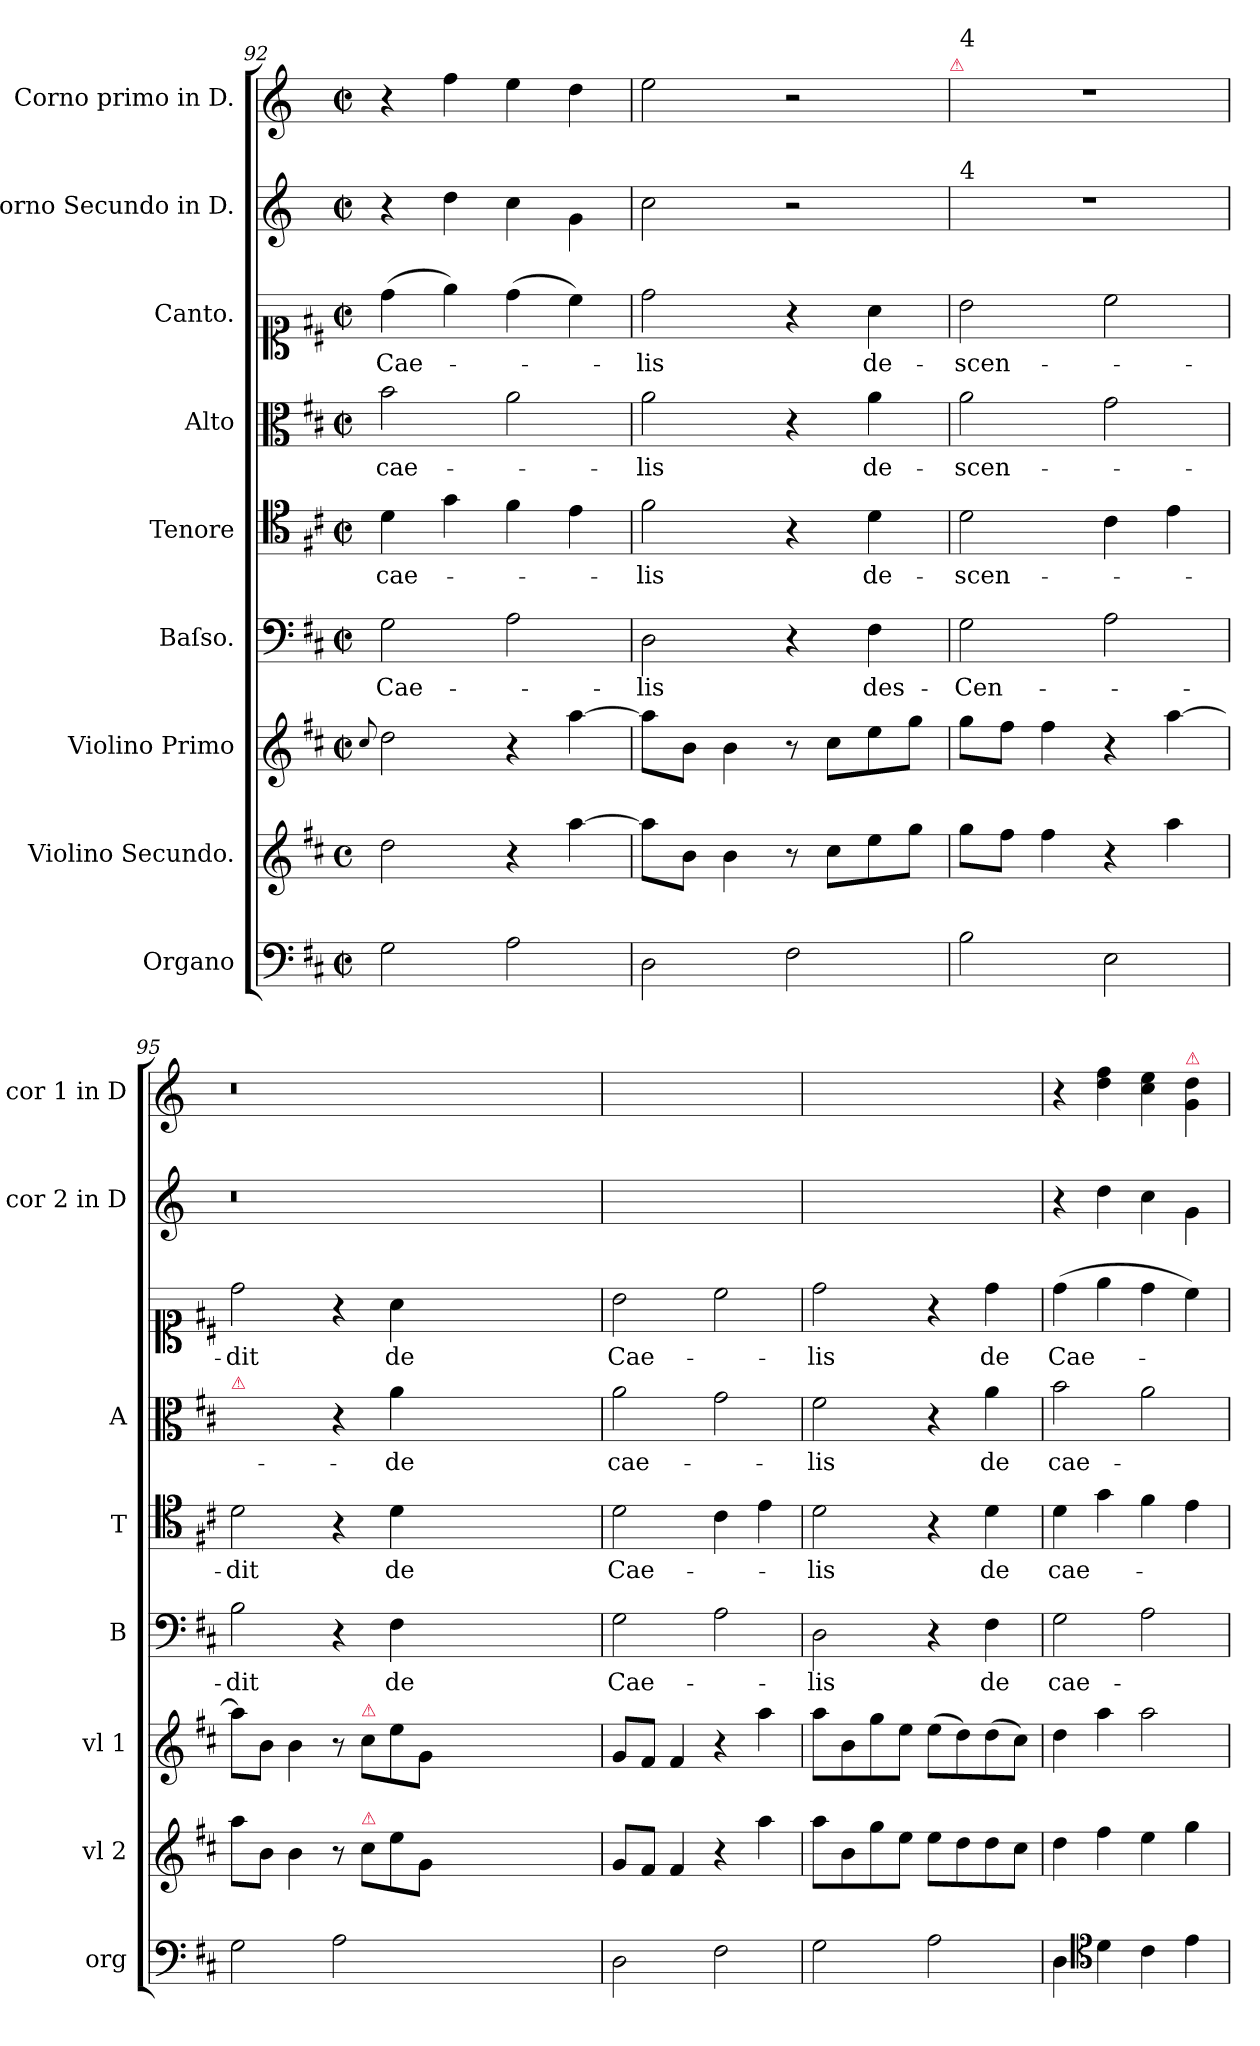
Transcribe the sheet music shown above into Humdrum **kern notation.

**kern	**dynam	**kern	**kern	**dynam	**kern	**text	**kern	**text	**kern	**text	**kern	**text	**kern	**kern
*part9	*part9	*part8	*part7	*part7	*part6	*part6	*part5	*part5	*part4	*part4	*part3	*part3	*part2	*part1
*staff9	*staff9	*staff8	*staff7	*staff7	*staff6	*staff6	*staff5	*staff5	*staff4	*staff4	*staff3	*staff3	*staff2	*staff1
*I"Organo	*	*I"Violino Secundo.	*I"Violino Primo	*	*I"Baſso.	*	*I"Tenore	*	*I"Alto	*	*I"Canto.	*	*I"Corno Secundo in D.	*I"Corno primo in D.
*I'org	*	*I'vl 2	*I'vl 1	*	*I'B	*	*I'T	*	*I'A	*	*	*	*I'cor 2 in D	*I'cor 1 in D
*clefF4	*	*clefG2	*clefG2	*	*clefF4	*	*clefC4	*	*clefC3	*	*clefC1	*	*clefG2	*clefG2
*	*	*	*	*	*	*	*	*	*	*	*	*	*ITrd6c10	*ITrd6c10
*k[f#c#]	*	*k[f#c#]	*k[f#c#]	*	*k[f#c#]	*	*k[f#c#]	*	*k[f#c#]	*	*k[f#c#]	*	*k[f#c#]	*k[f#c#]
*D:	*	*D:	*D:	*	*D:	*	*D:	*	*D:	*	*D:	*	*D:	*D:
*M2/2	*	*M2/2	*M2/2	*	*M2/2	*	*M2/2	*	*M2/2	*	*M2/2	*	*M2/2	*M2/2
*met(c|)	*	*met(c)	*met(c|)	*	*met(c|)	*	*met(c|)	*	*met(c|)	*	*met(c|)	*	*met(c|)	*met(c|)
=92	=92	=92	=92	=92	=92	=92	=92	=92	=92	=92	=92	=92	=92	=92
.	.	.	8qqcc#/	.	.	.	.	.	.	.	.	.	.	.
2G\	.	2dd\	2dd\	.	2G\	Cae-	4d\	cae-	2b\	cae-	(4dd\	Cae-	4r	4r
.	.	.	.	.	.	.	4g\	.	.	.	4ee\)	.	4e\	4g\
2A\	.	4r	4r	.	2A\	.	4f#\	.	2a\	.	(4dd\	.	4d\	4f#\
!	!	!	!	!LO:DY:b	!	!	!	!	!	!	!	!	!	!
.	.	[4aa\	[4aa\	p&colon;	.	.	4e\	.	.	.	4cc#\)	.	4A\	4e\
=93	=93	=93	=93	=93	=93	=93	=93	=93	=93	=93	=93	=93	=93	=93
2D\	.	8aa\L]	8aa\L]	.	2D\	-lis	2f#\	-lis	2a\	-lis	2dd\	-lis	2d\	2f#\
.	.	8b\J	8b\J	.	.	.	.	.	.	.	.	.	.	.
.	.	4b\	4b\	.	.	.	.	.	.	.	.	.	.	.
2F#\	.	8r	8r	.	4r	.	4r	.	4r	.	4r	.	2r	2r
.	.	8cc#\L	8cc#\L	.	.	.	.	.	.	.	.	.	.	.
.	.	8ee\	8ee\	.	4F#\	des-	4d\	de-	4a\	de-	4a\	de-	.	.
.	.	8gg\J	8gg\J	.	.	.	.	.	.	.	.	.	.	.
!	!	!	!	!	!	!	!	!	!	!	!	!	!	!LO:TX:a:color=crimson:t=⚠
=94	=94	=94	=94	=94	=94	=94	=94	=94	=94	=94	=94	=94	=94	=94
!	!	!	!	!	!	!	!	!	!	!	!	!	!	!LO:TX:a:t=4
!	!	!	!	!	!	!	!	!	!	!	!	!	!LO:TX:a:t=4	!
2B\	.	8gg\L	8gg\L	.	2G\	-Cen-	2d\	-scen-	2a\	-scen-	2b\	-scen-	1r	1r
.	.	8ff#\J	8ff#\J	.	.	.	.	.	.	.	.	.	.	.
.	.	4ff#\	4ff#\	.	.	.	.	.	.	.	.	.	.	.
2E\	.	4r	4r	.	2A\	.	4c#\	.	2g\	.	2cc#\	.	.	.
.	.	4aa\	[4aa\	.	.	.	4e\	.	.	.	.	.	.	.
=95	=95	=95	=95	=95	=95	=95	=95	=95	=95	=95	=95	=95	=95	=95
!	!	!	!	!	!	!	!	!	!LO:TX:a:color=crimson:t=⚠	!	!	!	!	!
2G\	.	8aa\L	8aa\L]	.	2B\	-dit	2d\	-dit	2f#\yy	-dit	2dd\	-dit	0.r	0.r
.	.	8b\J	8b\J	.	.	.	.	.	.	.	.	.	.	.
.	.	4b\	4b\	.	.	.	.	.	.	.	.	.	.	.
2A\	.	8r	8r	.	4r	.	4r	.	4r	.	4r	.	.	.
!	!	!	!LO:TX:a:color=crimson:t=⚠	!	!	!	!	!	!	!	!	!	!	!
!	!	!LO:TX:a:color=crimson:t=⚠	!	!	!	!	!	!	!	!	!	!	!	!
.	.	8cc#\L	8cc#\L	.	.	.	.	.	.	.	.	.	.	.
.	.	8ee\	8ee\	.	4F#\	de	4d\	de	4a\	de	4a\	de	.	.
.	.	8g/J	8g/J	.	.	.	.	.	.	.	.	.	.	.
0ryy	.	0ryy	0ryy	.	0ryy	.	0ryy	.	0ryy	.	0ryy	.	.	.
=96	=96	=96	=96	=96	=96	=96	=96	=96	=96	=96	=96	=96	=96	=96
!	!LO:DY:b	!	!	!	!	!	!	!	!	!	!	!	!	!
2D\	for	8g/L	8g/L	.	2G\	Cae-	2d\	Cae-	2a\	cae-	2b\	Cae-	1ryy	1ryy
.	.	8f#/J	8f#/J	.	.	.	.	.	.	.	.	.	.	.
.	.	4f#/	4f#/	.	.	.	.	.	.	.	.	.	.	.
2F#\	.	4r	4r	.	2A\	.	4c#\	.	2g\	.	2cc#\	.	.	.
!	!	!	!	!LO:DY:b	!	!	!	!	!	!	!	!	!	!
.	.	4aa\	4aa\	for.	.	.	4e\	.	.	.	.	.	.	.
=97	=97	=97	=97	=97	=97	=97	=97	=97	=97	=97	=97	=97	=97	=97
2G\	.	8aa\L	8aa\L	.	2D\	-lis	2d\	-lis	2f#\	-lis	2dd\	-lis	1ryy	1ryy
.	.	8b\	8b\	.	.	.	.	.	.	.	.	.	.	.
.	.	8gg\	8gg\	.	.	.	.	.	.	.	.	.	.	.
.	.	8ee\J	8ee\J	.	.	.	.	.	.	.	.	.	.	.
2A\	.	8ee\L	(8ee\L	.	4r	.	4r	.	4r	.	4r	.	.	.
.	.	8dd\	8dd\)	.	.	.	.	.	.	.	.	.	.	.
!	!	!	!	!	!	!LO:LY:i	!	!	!	!	!	!	!	!
.	.	8dd\	(8dd\	.	4F#\	de	4d\	de	4a\	de	4dd\	de	.	.
.	.	8cc#\J	8cc#\J)	.	.	.	.	.	.	.	.	.	.	.
=98	=98	=98	=98	=98	=98	=98	=98	=98	=98	=98	=98	=98	=98	=98
!	!	!	!	!	!	!LO:LY:i	!	!	!	!	!	!	!	!
4D\	.	4dd\	4dd\	.	2G\	cae-	4d\	cae-	2b\	cae-	(4dd\	Cae-	4r	4r
*clefC4	*	*	*	*	*	*	*	*	*	*	*	*	*	*
4d\	.	4ff#\	4aa\	.	.	.	4g\	.	.	.	4ee\	.	4e\	4e\ 4g\
4c#\	.	4ee\	2aa\	.	2A\	.	4f#\	.	2a\	.	4dd\	.	4d\	4d\ 4f#\
!	!	!	!	!	!	!	!	!	!	!	!	!	!	!LO:TX:a:color=crimson:t=⚠
4e\	.	4gg\	.	.	.	.	4e\	.	.	.	4cc#\)	.	4A\	4A\ 4e\
=	=	=	=	=	=	=	=	=	=	=	=	=	=	=
*-	*-	*-	*-	*-	*-	*-	*-	*-	*-	*-	*-	*-	*-	*-
